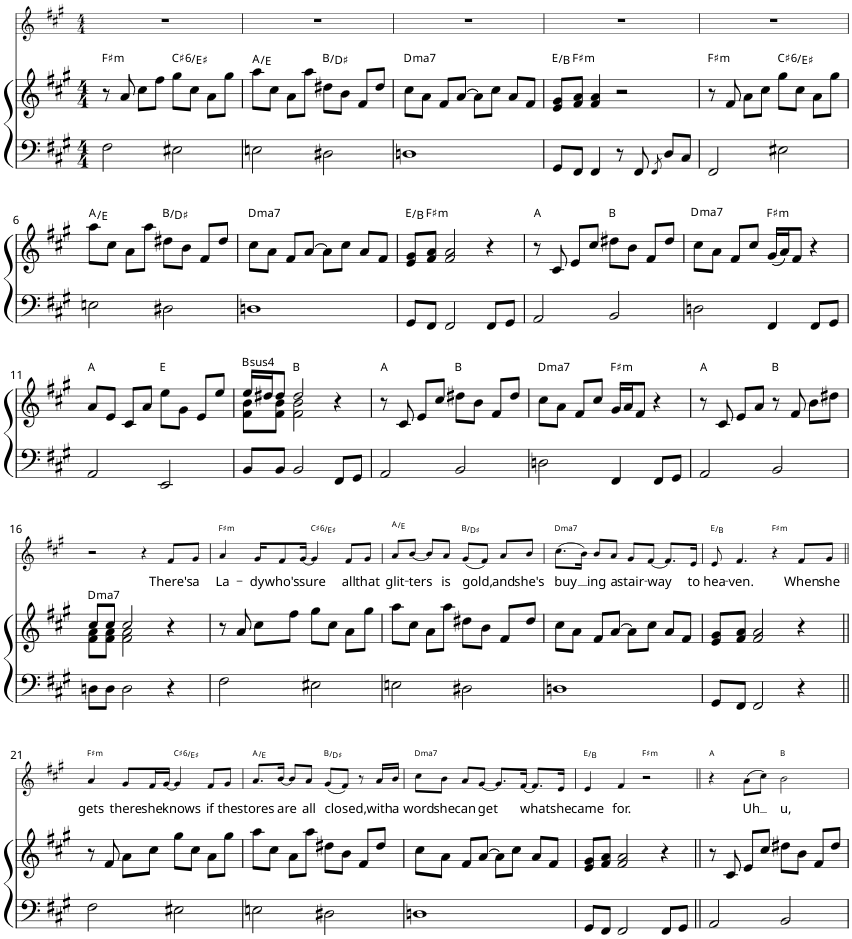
**kern	**kern	**harte	**kern	**text	**harte
*part2	*part2	*part2	*part1	*part1	*part1
*staff3	*staff2	*	*staff1	*staff1	*
*I"Piano	*	*	*I"P1	*	*
*I'Pno	*	*	*	*	*
*	*	*	*stria5	*	*
*clefF4	*clefG2	*	*clefG2	*	*
*k[f#c#g#]	*k[f#c#g#]	*	*k[f#c#g#]	*	*
*A:	*A:	*	*A:	*	*
*M4/4	*M4/4	*	*M4/4	*	*
=1	=1	=1	=1	=1	=1
!	!	!LO:H:kt=m	!	!	!
2F#\	8r	F#:min	1r	.	.
.	8a/	.	.	.	.
.	8cc#\L	.	.	.	.
.	8ff#\J	.	.	.	.
!	!	!LO:H:kt=6	!	!	!
2E#X\	8gg#\L	C#:maj6/3	.	.	.
.	8cc#\J	.	.	.	.
.	8a\L	.	.	.	.
.	8gg#\J	.	.	.	.
=2	=2	=2	=2	=2	=2
2En\	8aa\L	A:maj/5	1r	.	.
.	8cc#\J	.	.	.	.
.	8a\L	.	.	.	.
.	8aa\J	.	.	.	.
2D#X\	8dd#X\L	B:maj/3	.	.	.
.	8b\J	.	.	.	.
.	8f#/L	.	.	.	.
.	8dd#/J	.	.	.	.
=3	=3	=3	=3	=3	=3
!	!	!LO:H:kt=ma7	!	!	!
1Dn	8cc#\L	D:maj7	1r	.	.
.	8a\J	.	.	.	.
.	8f#/L	.	.	.	.
.	[8a/J	.	.	.	.
.	8a\L]	.	.	.	.
.	8cc#\J	.	.	.	.
.	8a/L	.	.	.	.
.	8f#/J	.	.	.	.
=4	=4	=4	=4	=4	=4
8GG#/L	8e/ 8g#/L	E:maj/5	1r	.	.
!	!	!LO:H:kt=m	!	!	!
8FF#/J	8f#/ 8a/J	F#:min	.	.	.
4FF#/	4f#/ 4a/	.	.	.	.
8r	2r	.	.	.	.
8FF#/	.	.	.	.	.
8qFF#/	.	.	.	.	.
8D/L	.	.	.	.	.
8C#/J	.	.	.	.	.
=5	=5	=5	=5	=5	=5
!	!	!LO:H:kt=m	!	!	!
2FF#/	8r	F#:min	1r	.	.
.	8f#/	.	.	.	.
.	8a\L	.	.	.	.
.	8cc#\J	.	.	.	.
!	!	!LO:H:kt=6	!	!	!
2E#X\	8gg#\L	C#:maj6/3	.	.	.
.	8cc#\J	.	.	.	.
.	8a\L	.	.	.	.
.	8gg#\J	.	.	.	.
!!LO:LB:g=z
=6	=6	=6	=6	=6	=6
2En\	8aa\L	A:maj/5	1r	.	.
.	8cc#\J	.	.	.	.
.	8a\L	.	.	.	.
.	8aa\J	.	.	.	.
2D#X\	8dd#X\L	B:maj/3	.	.	.
.	8b\J	.	.	.	.
.	8f#/L	.	.	.	.
.	8dd#/J	.	.	.	.
=7	=7	=7	=7	=7	=7
!	!	!LO:H:kt=ma7	!	!	!
1Dn	8cc#\L	D:maj7	1r	.	.
.	8a\J	.	.	.	.
.	8f#/L	.	.	.	.
.	[8a/J	.	.	.	.
.	8a\L]	.	.	.	.
.	8cc#\J	.	.	.	.
.	8a/L	.	.	.	.
.	8f#/J	.	.	.	.
=8	=8	=8	=8	=8	=8
8GG#/L	8e/ 8g#/L	E:maj/5	1r	.	.
!	!	!LO:H:kt=m	!	!	!
8FF#/J	8f#/ 8a/J	F#:min	.	.	.
2FF#/	2f#/ 2a/	.	.	.	.
8FF#/L	4r	.	.	.	.
8GG#/J	.	.	.	.	.
=9	=9	=9	=9	=9	=9
2AA/	8r	A:maj	1r	.	.
.	8c#/	.	.	.	.
.	8e/L	.	.	.	.
.	8cc#/J	.	.	.	.
2BB/	8dd#X\L	B:maj	.	.	.
.	8b\J	.	.	.	.
.	8f#/L	.	.	.	.
.	8dd#/J	.	.	.	.
=10	=10	=10	=10	=10	=10
!	!	!LO:H:kt=ma7	!	!	!
2Dn\	8cc#\L	D:maj7	1r	.	.
.	8a\J	.	.	.	.
.	8f#/L	.	.	.	.
.	8cc#/J	.	.	.	.
!	!	!LO:H:kt=m	!	!	!
4FF#/	(16g#/LL	F#:min	.	.	.
.	16a/J)	.	.	.	.
.	8f#/J	.	.	.	.
8FF#/L	4r	.	.	.	.
8GG#/J	.	.	.	.	.
!!LO:LB:g=z
=11	=11	=11	=11	=11	=11
2AA/	8a/L	A:maj	1r	.	.
.	8e/J	.	.	.	.
.	8c#/L	.	.	.	.
.	8a/J	.	.	.	.
2EE/	8ee\L	E:maj	.	.	.
.	8g#\J	.	.	.	.
.	8e/L	.	.	.	.
.	8ee/J	.	.	.	.
=12	=12	=12	=12	=12	=12
*	*^	*	*	*	*
!	!	!	!LO:H:kt=4	!	!	!
8BB/L	16ee/LL	8f#\ 8b\L	B:sus4	1r	.	.
.	16dd#X/J	.	.	.	.	.
8BB/J	8dd#/J	8f#\ 8b\J	.	.	.	.
2BB/	2dd#/	2f#\ 2b\	B:maj	.	.	.
8FF#/L	4r	4ryy	.	.	.	.
8GG#/J	.	.	.	.	.	.
*	*v	*v	*	*	*	*
=13	=13	=13	=13	=13	=13
2AA/	8r	A:maj	1r	.	.
.	8c#/	.	.	.	.
.	8e/L	.	.	.	.
.	8cc#/J	.	.	.	.
2BB/	8dd#X\L	B:maj	.	.	.
.	8b\J	.	.	.	.
.	8f#/L	.	.	.	.
.	8dd#/J	.	.	.	.
=14	=14	=14	=14	=14	=14
!	!	!LO:H:kt=ma7	!	!	!
2Dn\	8cc#\L	D:maj7	1r	.	.
.	8a\J	.	.	.	.
.	8f#/L	.	.	.	.
.	8cc#/J	.	.	.	.
!	!	!LO:H:kt=m	!	!	!
4FF#/	16g#/LL	F#:min	.	.	.
.	16a/J	.	.	.	.
.	8f#/J	.	.	.	.
8FF#/L	4r	.	.	.	.
8GG#/J	.	.	.	.	.
=15	=15	=15	=15	=15	=15
2AA/	8r	A:maj	1r	.	.
.	8c#/	.	.	.	.
.	8e/L	.	.	.	.
.	8a/J	.	.	.	.
2BB/	8r	B:maj	.	.	.
.	8f#/	.	.	.	.
.	8b\L	.	.	.	.
.	8dd#X\J	.	.	.	.
!!LO:LB:g=z
=16	=16	=16	=16	=16	=16
*	*^	*	*	*	*
!	!	!	!LO:H:kt=ma7	!	!	!
8Dn\L	8cc#/L	8f#\ 8a\L	D:maj7	2r	.	.
8D\J	8cc#/J	8f#\ 8a\J	.	.	.	.
2D\	2cc#/	2f#\ 2a\	.	.	.	.
.	.	.	.	4r	.	.
!	!	!	!	!	!LO:LY:b	!
4r	4r	4ryy	.	8f#/L	There's	.
!	!	!	!	!	!LO:LY:b	!
.	.	.	.	8g#/J	a	.
*	*v	*v	*	*	*	*
=17	=17	=17	=17	=17	=17
!	!	!	!	!LO:LY:b	!LO:H:kt=m
2F#\	8r	.	4a/	La-	F#:min
.	8a/	.	.	.	.
!	!	!	!	!LO:LY:b	!
.	8cc#\L	.	16g#/KL	-dy	.
!	!	!	!	!LO:LY:b	!
.	.	.	8f#/	who's	.
.	8ff#\J	.	.	.	.
!	!	!	!	!LO:LY:b	!
.	.	.	[16g#/Jk	sure	.
!	!	!	!	!	!LO:H:kt=6
2E#X\	8gg#\L	.	4g#/]	.	C#:maj6/3
.	8cc#\J	.	.	.	.
!	!	!	!	!LO:LY:b	!
.	8a\L	.	8f#/L	all	.
!	!	!	!	!LO:LY:b	!
.	8gg#\J	.	8g#/J	that	.
=18	=18	=18	=18	=18	=18
!	!	!	!	!LO:LY:b	!
2En\	8aa\L	.	8a/L	glit-	A:maj/5
!	!	!	!	!LO:LY:b	!
.	8cc#\J	.	[8b/J	-ters	.
.	8a\L	.	8b/L]	.	.
!	!	!	!	!LO:LY:b	!
.	8aa\J	.	8a/J	is	.
!	!	!	!	!LO:LY:b	!
2D#X\	8dd#X\L	.	(8g#/L	gold,	B:maj/3
.	8b\J	.	8f#/J)	.	.
!	!	!	!	!LO:LY:b	!
.	8f#/L	.	8a/L	and	.
!	!	!	!	!LO:LY:b	!
.	8dd#/J	.	8b/J	she's	.
=19	=19	=19	=19	=19	=19
!	!	!	!	!LO:LY:b	!LO:H:kt=ma7
1Dn	8cc#\L	.	(8.cc#\L	buy-	D:maj7
.	8a\J	.	.	.	.
.	.	.	16b\Jk)	.	.
!	!	!	!	!LO:LY:b	!
.	8f#/L	.	8b/L	-ing	.
!	!	!	!	!LO:LY:b	!
.	[8a/J	.	8a/J	a	.
!	!	!	!	!LO:LY:b	!
.	8a\L]	.	8g#/L	stair-	.
!	!	!	!	!LO:LY:b	!
.	8cc#\J	.	[8f#/J	-way	.
.	8a/L	.	8.f#/L]	.	.
.	8f#/J	.	.	.	.
!	!	!	!	!LO:LY:b	!
.	.	.	16e/Jk	to	.
=20	=20	=20	=20	=20	=20
!	!	!	!	!LO:LY:b	!
8GG#/L	8e/ 8g#/L	.	8e/	hea-	E:maj/5
!	!	!	!	!LO:LY:b	!
8FF#/J	8f#/ 8a/J	.	4.f#/	-ven.	.
2FF#/	2f#/ 2a/	.	.	.	.
!	!	!	!	!	!LO:H:kt=m
.	.	.	4r	.	F#:min
!	!	!	!	!LO:LY:b	!
4r	4r	.	8f#/L	When	.
!	!	!	!	!LO:LY:b	!
.	.	.	8g#/J	she	.
!!LO:LB:g=z
=21||	=21||	=21||	=21||	=21||	=21||
!	!	!	!	!LO:LY:b	!LO:H:kt=m
2F#\	8r	.	4a/	gets	F#:min
.	8f#/	.	.	.	.
!	!	!	!	!LO:LY:b	!
.	8a\L	.	8g#/L	there	.
!	!	!	!	!LO:LY:b	!
.	8cc#\J	.	16f#/L	she	.
!	!	!	!	!LO:LY:b	!
.	.	.	[16g#/JJ	knows	.
!	!	!	!	!	!LO:H:kt=6
2E#X\	8gg#\L	.	4g#/]	.	C#:maj6/3
.	8cc#\J	.	.	.	.
!	!	!	!	!LO:LY:b	!
.	8a\L	.	8f#/L	if	.
!	!	!	!	!LO:LY:b	!
.	8gg#\J	.	8g#/J	the	.
=22	=22	=22	=22	=22	=22
!	!	!	!	!LO:LY:b	!
2En\	8aa\L	.	8.a/L	stores	A:maj/5
.	8cc#\J	.	.	.	.
!	!	!	!	!LO:LY:b	!
.	.	.	[16b/Jk	are	.
.	8a\L	.	8b/L]	.	.
!	!	!	!	!LO:LY:b	!
.	8aa\J	.	8a/J	all	.
!	!	!	!	!LO:LY:b	!
2D#X\	8dd#X\L	.	(8g#/L	closed,	B:maj/3
.	8b\J	.	8f#/J)	.	.
.	8f#/L	.	8r	.	.
!	!	!	!	!LO:LY:b	!
.	8dd#/J	.	16a/LL	with	.
!	!	!	!	!LO:LY:b	!
.	.	.	16b/JJ	a	.
=23	=23	=23	=23	=23	=23
!	!	!	!	!LO:LY:b	!LO:H:kt=ma7
1Dn	8cc#\L	.	8cc#\L	word	D:maj7
!	!	!	!	!LO:LY:b	!
.	8a\J	.	8b\J	she	.
!	!	!	!	!LO:LY:b	!
.	8f#/L	.	8a/L	can	.
!	!	!	!	!LO:LY:b	!
.	[8a/J	.	[8g#/J	get	.
.	8a\L]	.	8.g#/L]	.	.
.	8cc#\J	.	.	.	.
!	!	!	!	!LO:LY:b	!
.	.	.	[16f#/Jk	what	.
.	8a/L	.	8.f#/L]	.	.
.	8f#/J	.	.	.	.
!	!	!	!	!LO:LY:b	!
.	.	.	16e/Jk	she	.
=24	=24	=24	=24	=24	=24
!	!	!	!	!LO:LY:b	!
8GG#/L	8e/ 8g#/L	.	4e/	came	E:maj/5
8FF#/J	8f#/ 8a/J	.	.	.	.
!	!	!	!	!LO:LY:b	!
2FF#/	2f#/ 2a/	.	4f#/	for.	.
!	!	!	!	!	!LO:H:kt=m
.	.	.	2r	.	F#:min
8FF#/L	4r	.	.	.	.
8GG#/J	.	.	.	.	.
=25||	=25||	=25||	=25||	=25||	=25||
2AA/	8r	.	4r	.	A:maj
.	8c#/	.	.	.	.
!	!	!	!	!LO:LY:b	!
.	8e/L	.	(8a\L	Uh-	.
.	8cc#/J	.	8cc#\J)	.	.
!	!	!	!	!LO:LY:b	!
2BB/	8dd#X\L	.	2b\	-u,	B:maj
.	8b\J	.	.	.	.
.	8f#/L	.	.	.	.
.	8dd#/J	.	.	.	.
=	=	=	=	=	=
*-	*-	*-	*-	*-	*-
